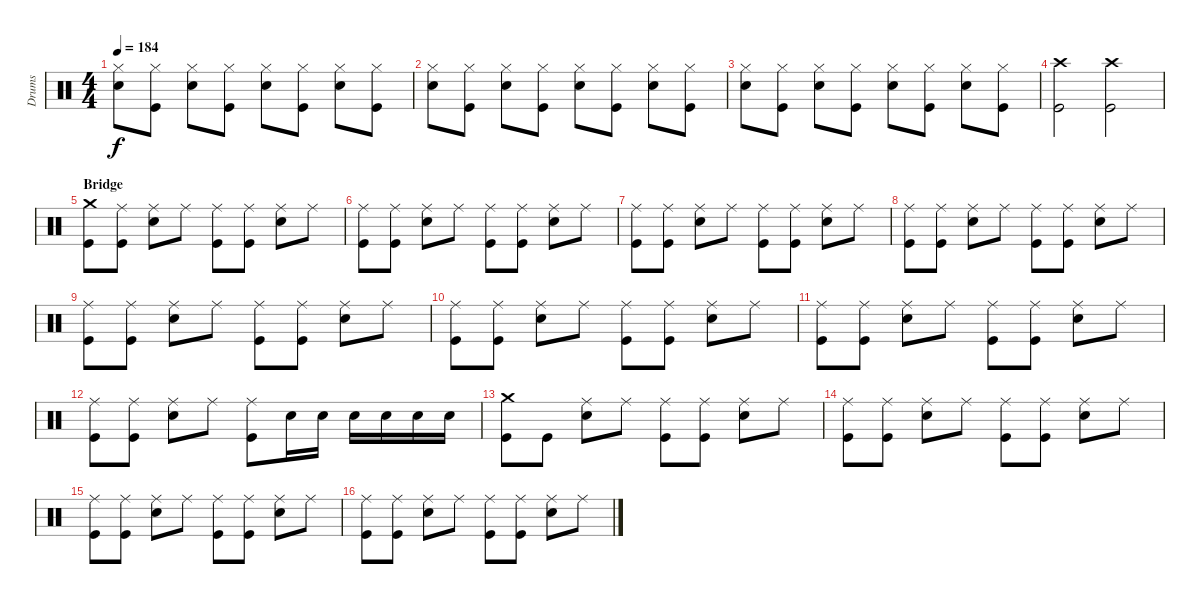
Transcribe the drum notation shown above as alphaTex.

\track ("Drums" "Drums") {instrument percussion}
\staff {score}
\articulation defaults
\ts (4 4)
\tempo 184
\clef neutral
\ks c
("Hi-Hat (closed)" "Snare (hit) 2").8{dy f} ("Hi-Hat (closed)" "Kick (hit)").8 ("Hi-Hat (closed)" "Snare (hit) 2").8 ("Hi-Hat (closed)" "Kick (hit)").8 ("Hi-Hat (closed)" "Snare (hit) 2").8 ("Hi-Hat (closed)" "Kick (hit)").8 ("Hi-Hat (closed)" "Snare (hit) 2").8 ("Hi-Hat (closed)" "Kick (hit)").8 |
("Hi-Hat (closed)" "Snare (hit) 2").8 ("Hi-Hat (closed)" "Kick (hit)").8 ("Hi-Hat (closed)" "Snare (hit) 2").8 ("Hi-Hat (closed)" "Kick (hit)").8 ("Hi-Hat (closed)" "Snare (hit) 2").8 ("Hi-Hat (closed)" "Kick (hit)").8 ("Hi-Hat (closed)" "Snare (hit) 2").8 ("Hi-Hat (closed)" "Kick (hit)").8 |
("Hi-Hat (closed)" "Snare (hit) 2").8 ("Hi-Hat (closed)" "Kick (hit)").8 ("Hi-Hat (closed)" "Snare (hit) 2").8 ("Hi-Hat (closed)" "Kick (hit)").8 ("Hi-Hat (closed)" "Snare (hit) 2").8 ("Hi-Hat (closed)" "Kick (hit)").8 ("Hi-Hat (closed)" "Snare (hit) 2").8 ("Hi-Hat (closed)" "Kick (hit)").8 |
("Crash high (hit)" "Kick (hit)").2 ("Crash high (hit)" "Kick (hit)").2 |
\section ("" "Bridge")
("Crash medium (hit)" "Kick (hit)").8 ("Ride (middle)" "Kick (hit)").8 ("Ride (middle)" "Snare (hit) 2").8 "Ride (middle)".8 ("Ride (middle)" "Kick (hit)").8 ("Ride (middle)" "Kick (hit)").8 ("Ride (middle)" "Snare (hit) 2").8 "Ride (middle)".8 |
("Ride (middle)" "Kick (hit)").8 ("Ride (middle)" "Kick (hit)").8 ("Ride (middle)" "Snare (hit) 2").8 "Ride (middle)".8 ("Ride (middle)" "Kick (hit)").8 ("Ride (middle)" "Kick (hit)").8 ("Ride (middle)" "Snare (hit) 2").8 "Ride (middle)".8 |
("Ride (middle)" "Kick (hit)").8 ("Ride (middle)" "Kick (hit)").8 ("Ride (middle)" "Snare (hit) 2").8 "Ride (middle)".8 ("Ride (middle)" "Kick (hit)").8 ("Ride (middle)" "Kick (hit)").8 ("Ride (middle)" "Snare (hit) 2").8 "Ride (middle)".8 |
("Ride (middle)" "Kick (hit)").8 ("Ride (middle)" "Kick (hit)").8 ("Ride (middle)" "Snare (hit) 2").8 "Ride (middle)".8 ("Ride (middle)" "Kick (hit)").8 ("Ride (middle)" "Kick (hit)").8 ("Ride (middle)" "Snare (hit) 2").8 "Ride (middle)".8 |
("Ride (middle)" "Kick (hit)").8 ("Ride (middle)" "Kick (hit)").8 ("Ride (middle)" "Snare (hit) 2").8 "Ride (middle)".8 ("Ride (middle)" "Kick (hit)").8 ("Ride (middle)" "Kick (hit)").8 ("Ride (middle)" "Snare (hit) 2").8 "Ride (middle)".8 |
("Ride (middle)" "Kick (hit)").8 ("Ride (middle)" "Kick (hit)").8 ("Ride (middle)" "Snare (hit) 2").8 "Ride (middle)".8 ("Ride (middle)" "Kick (hit)").8 ("Ride (middle)" "Kick (hit)").8 ("Ride (middle)" "Snare (hit) 2").8 "Ride (middle)".8 |
("Ride (middle)" "Kick (hit)").8 ("Ride (middle)" "Kick (hit)").8 ("Ride (middle)" "Snare (hit) 2").8 "Ride (middle)".8 ("Ride (middle)" "Kick (hit)").8 ("Ride (middle)" "Kick (hit)").8 ("Ride (middle)" "Snare (hit) 2").8 "Ride (middle)".8 |
("Ride (middle)" "Kick (hit)").8 ("Ride (middle)" "Kick (hit)").8 ("Ride (middle)" "Snare (hit) 2").8 "Ride (middle)".8 ("Ride (middle)" "Kick (hit)").8 "Snare (hit) 2".16 "Snare (hit) 2".16 "Snare (hit) 2".16 "Snare (hit) 2".16 "Snare (hit) 2".16 "Snare (hit) 2".16 |
("Crash medium (hit)" "Kick (hit)").8 "Kick (hit)".8 ("Ride (middle)" "Snare (hit) 2").8 "Ride (middle)".8 ("Ride (middle)" "Kick (hit)").8 ("Ride (middle)" "Kick (hit)").8 ("Ride (middle)" "Snare (hit) 2").8 "Ride (middle)".8 |
("Ride (middle)" "Kick (hit)").8 ("Ride (middle)" "Kick (hit)").8 ("Ride (middle)" "Snare (hit) 2").8 "Ride (middle)".8 ("Ride (middle)" "Kick (hit)").8 ("Ride (middle)" "Kick (hit)").8 ("Ride (middle)" "Snare (hit) 2").8 "Ride (middle)".8 |
("Ride (middle)" "Kick (hit)").8 ("Ride (middle)" "Kick (hit)").8 ("Ride (middle)" "Snare (hit) 2").8 "Ride (middle)".8 ("Ride (middle)" "Kick (hit)").8 ("Ride (middle)" "Kick (hit)").8 ("Ride (middle)" "Snare (hit) 2").8 "Ride (middle)".8 |
("Ride (middle)" "Kick (hit)").8 ("Ride (middle)" "Kick (hit)").8 ("Ride (middle)" "Snare (hit) 2").8 "Ride (middle)".8 ("Ride (middle)" "Kick (hit)").8 ("Ride (middle)" "Kick (hit)").8 ("Ride (middle)" "Snare (hit) 2").8 "Ride (middle)".8
